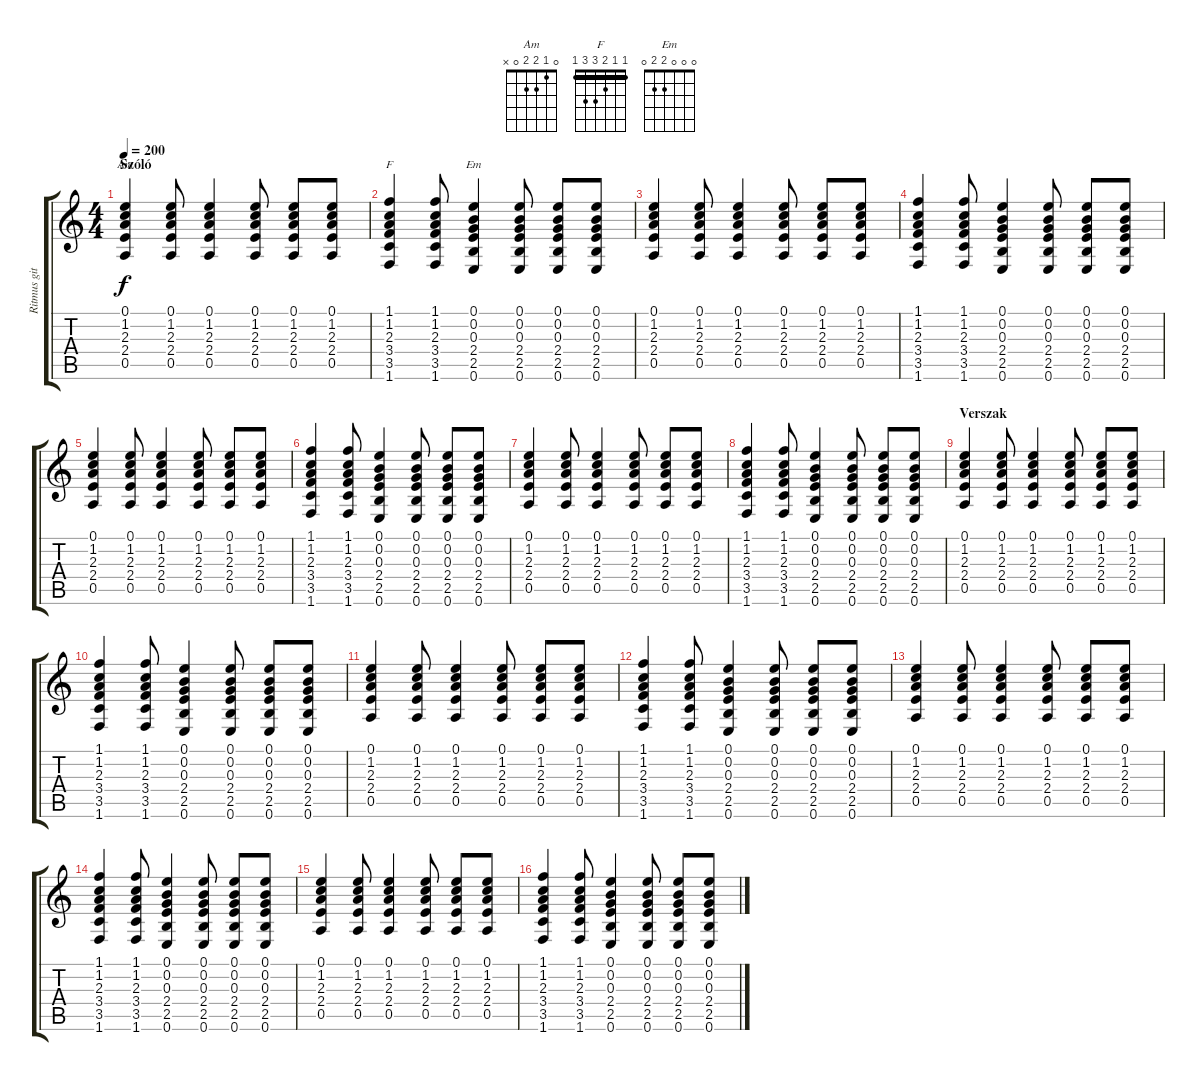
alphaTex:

\track ("Ritmus gitár" "Ritmus git") {instrument electricguitarclean}
\staff {score tabs}
\tuning (E4 B3 G3 D3 A2 E2) {hide}
\chord ("Am" 0 1 2 2 0 x)
\chord ("F" 1 1 2 3 3 1) {barre 1}
\chord ("Em" 0 0 0 2 2 0)
\ts (4 4)
\section ("" "Szóló")
\tempo 200
\clef g2
\ks c
(0.1 1.2 2.3 2.4 0.5).4{ch "Am" dy f} (0.1 1.2 2.3 2.4 0.5).8 (0.1 1.2 2.3 2.4 0.5).4 (0.1 1.2 2.3 2.4 0.5).8 (0.1 1.2 2.3 2.4 0.5).8 (0.1 1.2 2.3 2.4 0.5).8 |
(1.1 1.2 2.3 3.4 3.5 1.6).4{ch "F"} (1.1 1.2 2.3 3.4 3.5 1.6).8 (0.1 0.2 0.3 2.4 2.5 0.6).4{ch "Em"} (0.1 0.2 0.3 2.4 2.5 0.6).8 (0.1 0.2 0.3 2.4 2.5 0.6).8 (0.1 0.2 0.3 2.4 2.5 0.6).8 |
(0.1 1.2 2.3 2.4 0.5).4 (0.1 1.2 2.3 2.4 0.5).8 (0.1 1.2 2.3 2.4 0.5).4 (0.1 1.2 2.3 2.4 0.5).8 (0.1 1.2 2.3 2.4 0.5).8 (0.1 1.2 2.3 2.4 0.5).8 |
(1.1 1.2 2.3 3.4 3.5 1.6).4 (1.1 1.2 2.3 3.4 3.5 1.6).8 (0.1 0.2 0.3 2.4 2.5 0.6).4 (0.1 0.2 0.3 2.4 2.5 0.6).8 (0.1 0.2 0.3 2.4 2.5 0.6).8 (0.1 0.2 0.3 2.4 2.5 0.6).8 |
(0.1 1.2 2.3 2.4 0.5).4 (0.1 1.2 2.3 2.4 0.5).8 (0.1 1.2 2.3 2.4 0.5).4 (0.1 1.2 2.3 2.4 0.5).8 (0.1 1.2 2.3 2.4 0.5).8 (0.1 1.2 2.3 2.4 0.5).8 |
(1.1 1.2 2.3 3.4 3.5 1.6).4 (1.1 1.2 2.3 3.4 3.5 1.6).8 (0.1 0.2 0.3 2.4 2.5 0.6).4 (0.1 0.2 0.3 2.4 2.5 0.6).8 (0.1 0.2 0.3 2.4 2.5 0.6).8 (0.1 0.2 0.3 2.4 2.5 0.6).8 |
(0.1 1.2 2.3 2.4 0.5).4 (0.1 1.2 2.3 2.4 0.5).8 (0.1 1.2 2.3 2.4 0.5).4 (0.1 1.2 2.3 2.4 0.5).8 (0.1 1.2 2.3 2.4 0.5).8 (0.1 1.2 2.3 2.4 0.5).8 |
(1.1 1.2 2.3 3.4 3.5 1.6).4 (1.1 1.2 2.3 3.4 3.5 1.6).8 (0.1 0.2 0.3 2.4 2.5 0.6).4 (0.1 0.2 0.3 2.4 2.5 0.6).8 (0.1 0.2 0.3 2.4 2.5 0.6).8 (0.1 0.2 0.3 2.4 2.5 0.6).8 |
\section ("" "Verszak")
(0.1 1.2 2.3 2.4 0.5).4 (0.1 1.2 2.3 2.4 0.5).8 (0.1 1.2 2.3 2.4 0.5).4 (0.1 1.2 2.3 2.4 0.5).8 (0.1 1.2 2.3 2.4 0.5).8 (0.1 1.2 2.3 2.4 0.5).8 |
(1.1 1.2 2.3 3.4 3.5 1.6).4 (1.1 1.2 2.3 3.4 3.5 1.6).8 (0.1 0.2 0.3 2.4 2.5 0.6).4 (0.1 0.2 0.3 2.4 2.5 0.6).8 (0.1 0.2 0.3 2.4 2.5 0.6).8 (0.1 0.2 0.3 2.4 2.5 0.6).8 |
(0.1 1.2 2.3 2.4 0.5).4 (0.1 1.2 2.3 2.4 0.5).8 (0.1 1.2 2.3 2.4 0.5).4 (0.1 1.2 2.3 2.4 0.5).8 (0.1 1.2 2.3 2.4 0.5).8 (0.1 1.2 2.3 2.4 0.5).8 |
(1.1 1.2 2.3 3.4 3.5 1.6).4 (1.1 1.2 2.3 3.4 3.5 1.6).8 (0.1 0.2 0.3 2.4 2.5 0.6).4 (0.1 0.2 0.3 2.4 2.5 0.6).8 (0.1 0.2 0.3 2.4 2.5 0.6).8 (0.1 0.2 0.3 2.4 2.5 0.6).8 |
(0.1 1.2 2.3 2.4 0.5).4 (0.1 1.2 2.3 2.4 0.5).8 (0.1 1.2 2.3 2.4 0.5).4 (0.1 1.2 2.3 2.4 0.5).8 (0.1 1.2 2.3 2.4 0.5).8 (0.1 1.2 2.3 2.4 0.5).8 |
(1.1 1.2 2.3 3.4 3.5 1.6).4 (1.1 1.2 2.3 3.4 3.5 1.6).8 (0.1 0.2 0.3 2.4 2.5 0.6).4 (0.1 0.2 0.3 2.4 2.5 0.6).8 (0.1 0.2 0.3 2.4 2.5 0.6).8 (0.1 0.2 0.3 2.4 2.5 0.6).8 |
(0.1 1.2 2.3 2.4 0.5).4 (0.1 1.2 2.3 2.4 0.5).8 (0.1 1.2 2.3 2.4 0.5).4 (0.1 1.2 2.3 2.4 0.5).8 (0.1 1.2 2.3 2.4 0.5).8 (0.1 1.2 2.3 2.4 0.5).8 |
(1.1 1.2 2.3 3.4 3.5 1.6).4 (1.1 1.2 2.3 3.4 3.5 1.6).8 (0.1 0.2 0.3 2.4 2.5 0.6).4 (0.1 0.2 0.3 2.4 2.5 0.6).8 (0.1 0.2 0.3 2.4 2.5 0.6).8 (0.1 0.2 0.3 2.4 2.5 0.6).8
